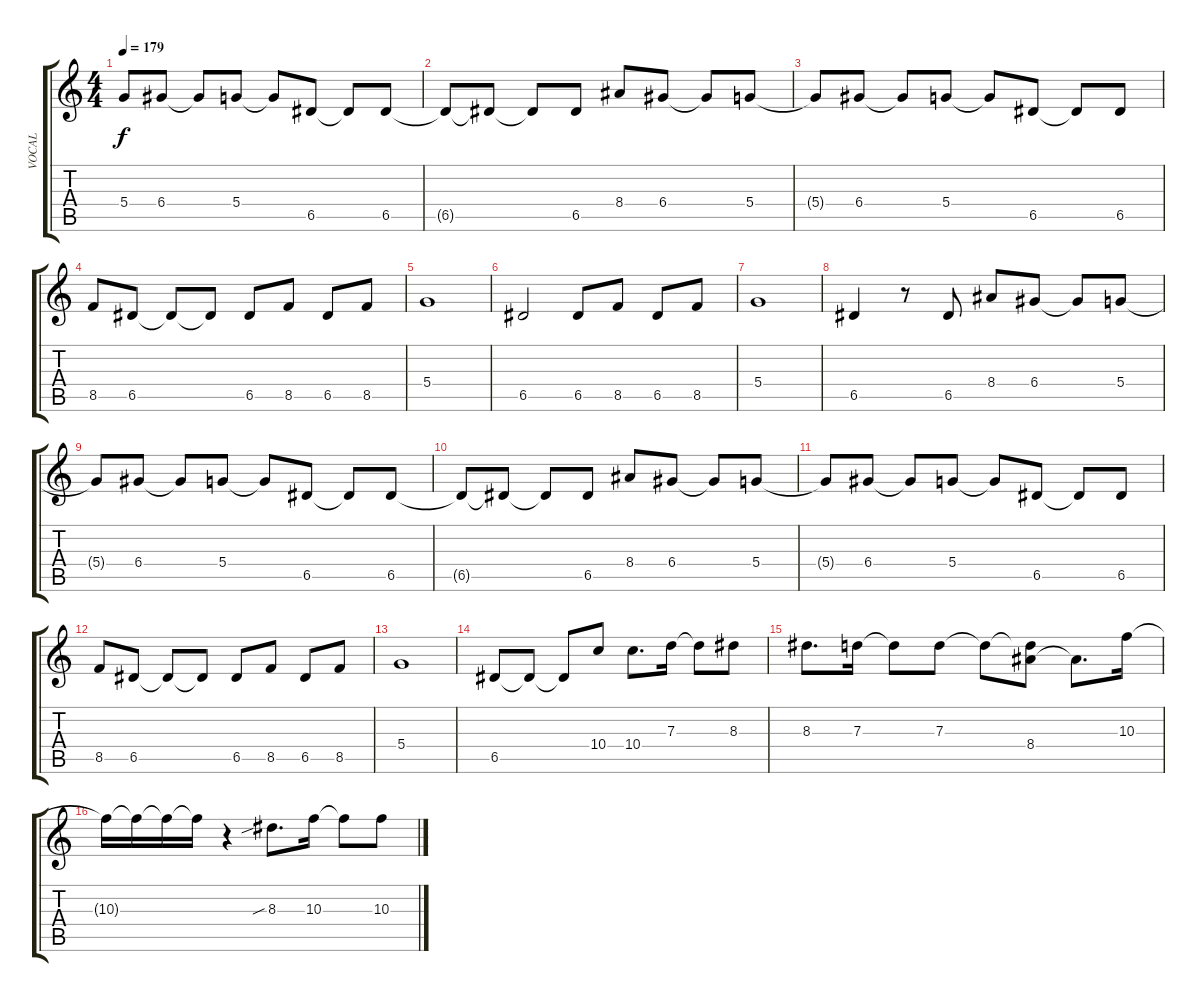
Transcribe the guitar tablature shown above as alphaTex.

\track ("VOCAL" "VOCAL") {instrument distortionguitar}
\staff {score tabs}
\tuning (E4 B3 G3 D3 A2 E2) {hide}
\ts (4 4)
\tempo 179
\clef g2
\ks c
5.4{t}.8{dy f} 6.4.8 6.4{t}.8 5.4.8 5.4{t}.8 6.5.8 6.5{t}.8 6.5.8 |
6.5{t}.8 6.5{t}.8 6.5{t}.8 6.5.8 8.4.8 6.4.8 6.4{t}.8 5.4.8 |
5.4{t}.8 6.4.8 6.4{t}.8 5.4.8 5.4{t}.8 6.5.8 6.5{t}.8 6.5.8 |
8.5.8 6.5.8 6.5{t}.8 6.5{t}.8 6.5.8 8.5.8 6.5.8 8.5.8 |
5.4.1 |
6.5.2 6.5.8 8.5.8 6.5.8 8.5.8 |
5.4.1 |
6.5.4 r.8 6.5.8 8.4.8 6.4.8 6.4{t}.8 5.4.8 |
5.4{t}.8 6.4.8 6.4{t}.8 5.4.8 5.4{t}.8 6.5.8 6.5{t}.8 6.5.8 |
6.5{t}.8 6.5{t}.8 6.5{t}.8 6.5.8 8.4.8 6.4.8 6.4{t}.8 5.4.8 |
5.4{t}.8 6.4.8 6.4{t}.8 5.4.8 5.4{t}.8 6.5.8 6.5{t}.8 6.5.8 |
8.5.8 6.5.8 6.5{t}.8 6.5{t}.8 6.5.8 8.5.8 6.5.8 8.5.8 |
5.4.1 |
6.5.8 6.5{t}.8 6.5{t}.8 10.4.8 10.4.8{d} 7.3.16 7.3{t}.8 8.3.8 |
8.3.8{d} 7.3.16 7.3{t}.8 7.3.8 7.3{t}.8 (7.3{t} 8.4).8 8.4{t}.8{d} 10.3.16 |
10.3{t}.16 10.3{t}.16 10.3{t}.16 10.3{t}.16 r.4 8.3{sib}.8{d} 10.3.16 10.3{t}.8 10.3.8
